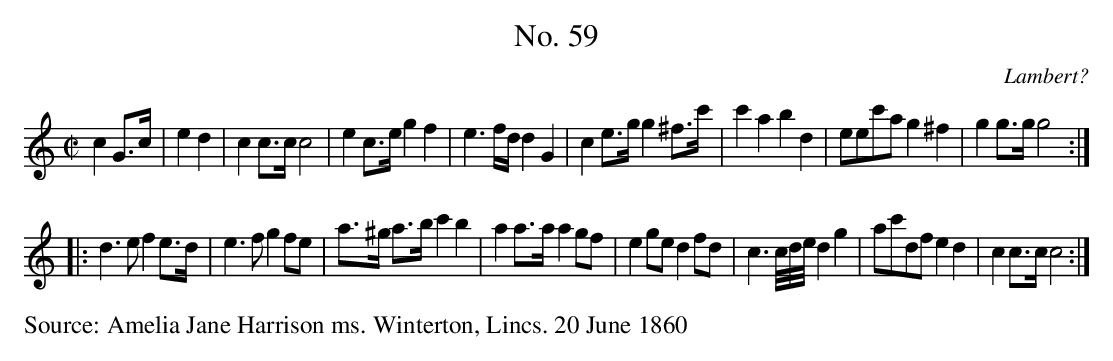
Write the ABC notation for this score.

X:1
T:No. 59
C:Lambert?
M:C|
L:1/8
K:C
c2G>c|e2d2|c2c>cc4|e2c>eg2f2|e3f/d/d2G2|c2e>gg2^f>c'|c'2a2b2d2|\
eec'a g2^f2|g2g>gg4::
d3ef2e>d|e3fg2fe|a>^g a>bc'2b2|a2a>aa2gf|e2ge d2fd|c3c//d//e//d2g2|ac'dfe2d2|c2c>cc4:|
